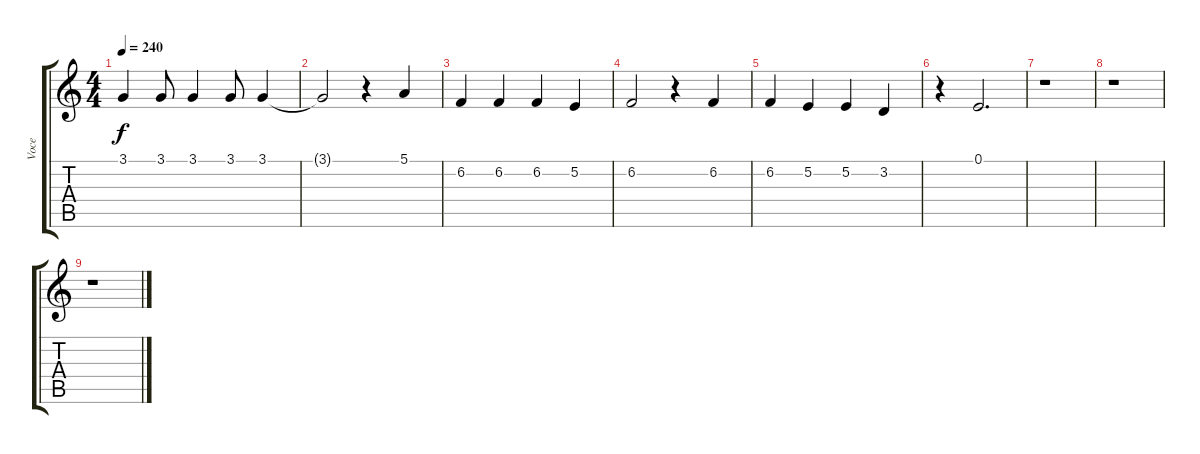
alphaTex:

\track ("Voce" "Voce") {instrument rockorgan}
\staff {score tabs}
\tuning (E4 B3 G3 D3 A2 E2) {hide}
\ts (4 4)
\tempo 240
\clef g2
\ks c
3.1.4{dy f} 3.1.8 3.1.4 3.1.8 3.1.4 |
3.1{t}.2 r.4 5.1.4 |
6.2.4 6.2.4 6.2.4 5.2.4 |
6.2.2 r.4 6.2.4 |
6.2.4 5.2.4 5.2.4 3.2.4 |
r.4 0.1.2{d} |
r.1 |
r.1 |
r.1
